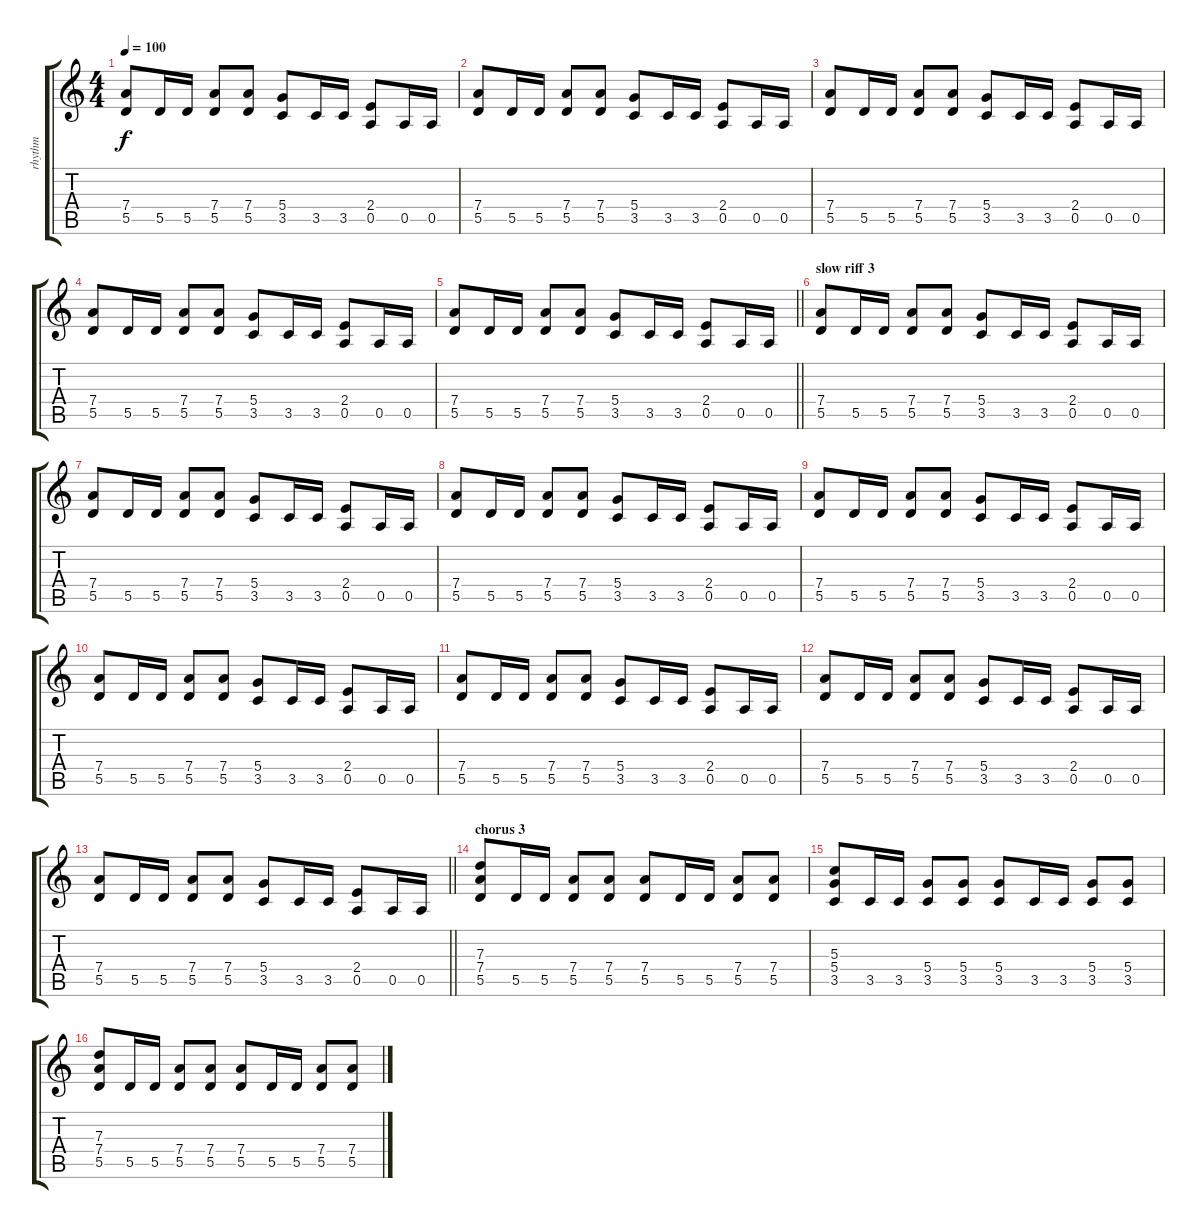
\track ("rhythm" "rhythm") {instrument acousticguitarsteel}
\staff {score tabs}
\tuning (E4 B3 G3 D3 A2 E2) {hide}
\ts (4 4)
\tempo 100
\clef g2
\ks c
(7.4 5.5).8{dy f} 5.5.16 5.5.16 (7.4 5.5).8 (7.4 5.5).8 (5.4 3.5).8 3.5.16 3.5.16 (2.4 0.5).8 0.5.16 0.5.16 |
(7.4 5.5).8 5.5.16 5.5.16 (7.4 5.5).8 (7.4 5.5).8 (5.4 3.5).8 3.5.16 3.5.16 (2.4 0.5).8 0.5.16 0.5.16 |
(7.4 5.5).8 5.5.16 5.5.16 (7.4 5.5).8 (7.4 5.5).8 (5.4 3.5).8 3.5.16 3.5.16 (2.4 0.5).8 0.5.16 0.5.16 |
(7.4 5.5).8 5.5.16 5.5.16 (7.4 5.5).8 (7.4 5.5).8 (5.4 3.5).8 3.5.16 3.5.16 (2.4 0.5).8 0.5.16 0.5.16 |
\barLineRight lightlight
(7.4 5.5).8 5.5.16 5.5.16 (7.4 5.5).8 (7.4 5.5).8 (5.4 3.5).8 3.5.16 3.5.16 (2.4 0.5).8 0.5.16 0.5.16 |
\section ("" "slow riff 3")
(7.4 5.5).8 5.5.16 5.5.16 (7.4 5.5).8 (7.4 5.5).8 (5.4 3.5).8 3.5.16 3.5.16 (2.4 0.5).8 0.5.16 0.5.16 |
(7.4 5.5).8 5.5.16 5.5.16 (7.4 5.5).8 (7.4 5.5).8 (5.4 3.5).8 3.5.16 3.5.16 (2.4 0.5).8 0.5.16 0.5.16 |
(7.4 5.5).8 5.5.16 5.5.16 (7.4 5.5).8 (7.4 5.5).8 (5.4 3.5).8 3.5.16 3.5.16 (2.4 0.5).8 0.5.16 0.5.16 |
(7.4 5.5).8 5.5.16 5.5.16 (7.4 5.5).8 (7.4 5.5).8 (5.4 3.5).8 3.5.16 3.5.16 (2.4 0.5).8 0.5.16 0.5.16 |
(7.4 5.5).8 5.5.16 5.5.16 (7.4 5.5).8 (7.4 5.5).8 (5.4 3.5).8 3.5.16 3.5.16 (2.4 0.5).8 0.5.16 0.5.16 |
(7.4 5.5).8 5.5.16 5.5.16 (7.4 5.5).8 (7.4 5.5).8 (5.4 3.5).8 3.5.16 3.5.16 (2.4 0.5).8 0.5.16 0.5.16 |
(7.4 5.5).8 5.5.16 5.5.16 (7.4 5.5).8 (7.4 5.5).8 (5.4 3.5).8 3.5.16 3.5.16 (2.4 0.5).8 0.5.16 0.5.16 |
\barLineRight lightlight
(7.4 5.5).8 5.5.16 5.5.16 (7.4 5.5).8 (7.4 5.5).8 (5.4 3.5).8 3.5.16 3.5.16 (2.4 0.5).8 0.5.16 0.5.16 |
\section ("" "chorus 3")
(7.3 7.4 5.5).8 5.5.16 5.5.16 (7.4 5.5).8 (7.4 5.5).8 (7.4 5.5).8 5.5.16 5.5.16 (7.4 5.5).8 (7.4 5.5).8 |
(5.3 5.4 3.5).8 3.5.16 3.5.16 (5.4 3.5).8 (5.4 3.5).8 (5.4 3.5).8 3.5.16 3.5.16 (5.4 3.5).8 (5.4 3.5).8 |
(7.3 7.4 5.5).8 5.5.16 5.5.16 (7.4 5.5).8 (7.4 5.5).8 (7.4 5.5).8 5.5.16 5.5.16 (7.4 5.5).8 (7.4 5.5).8
